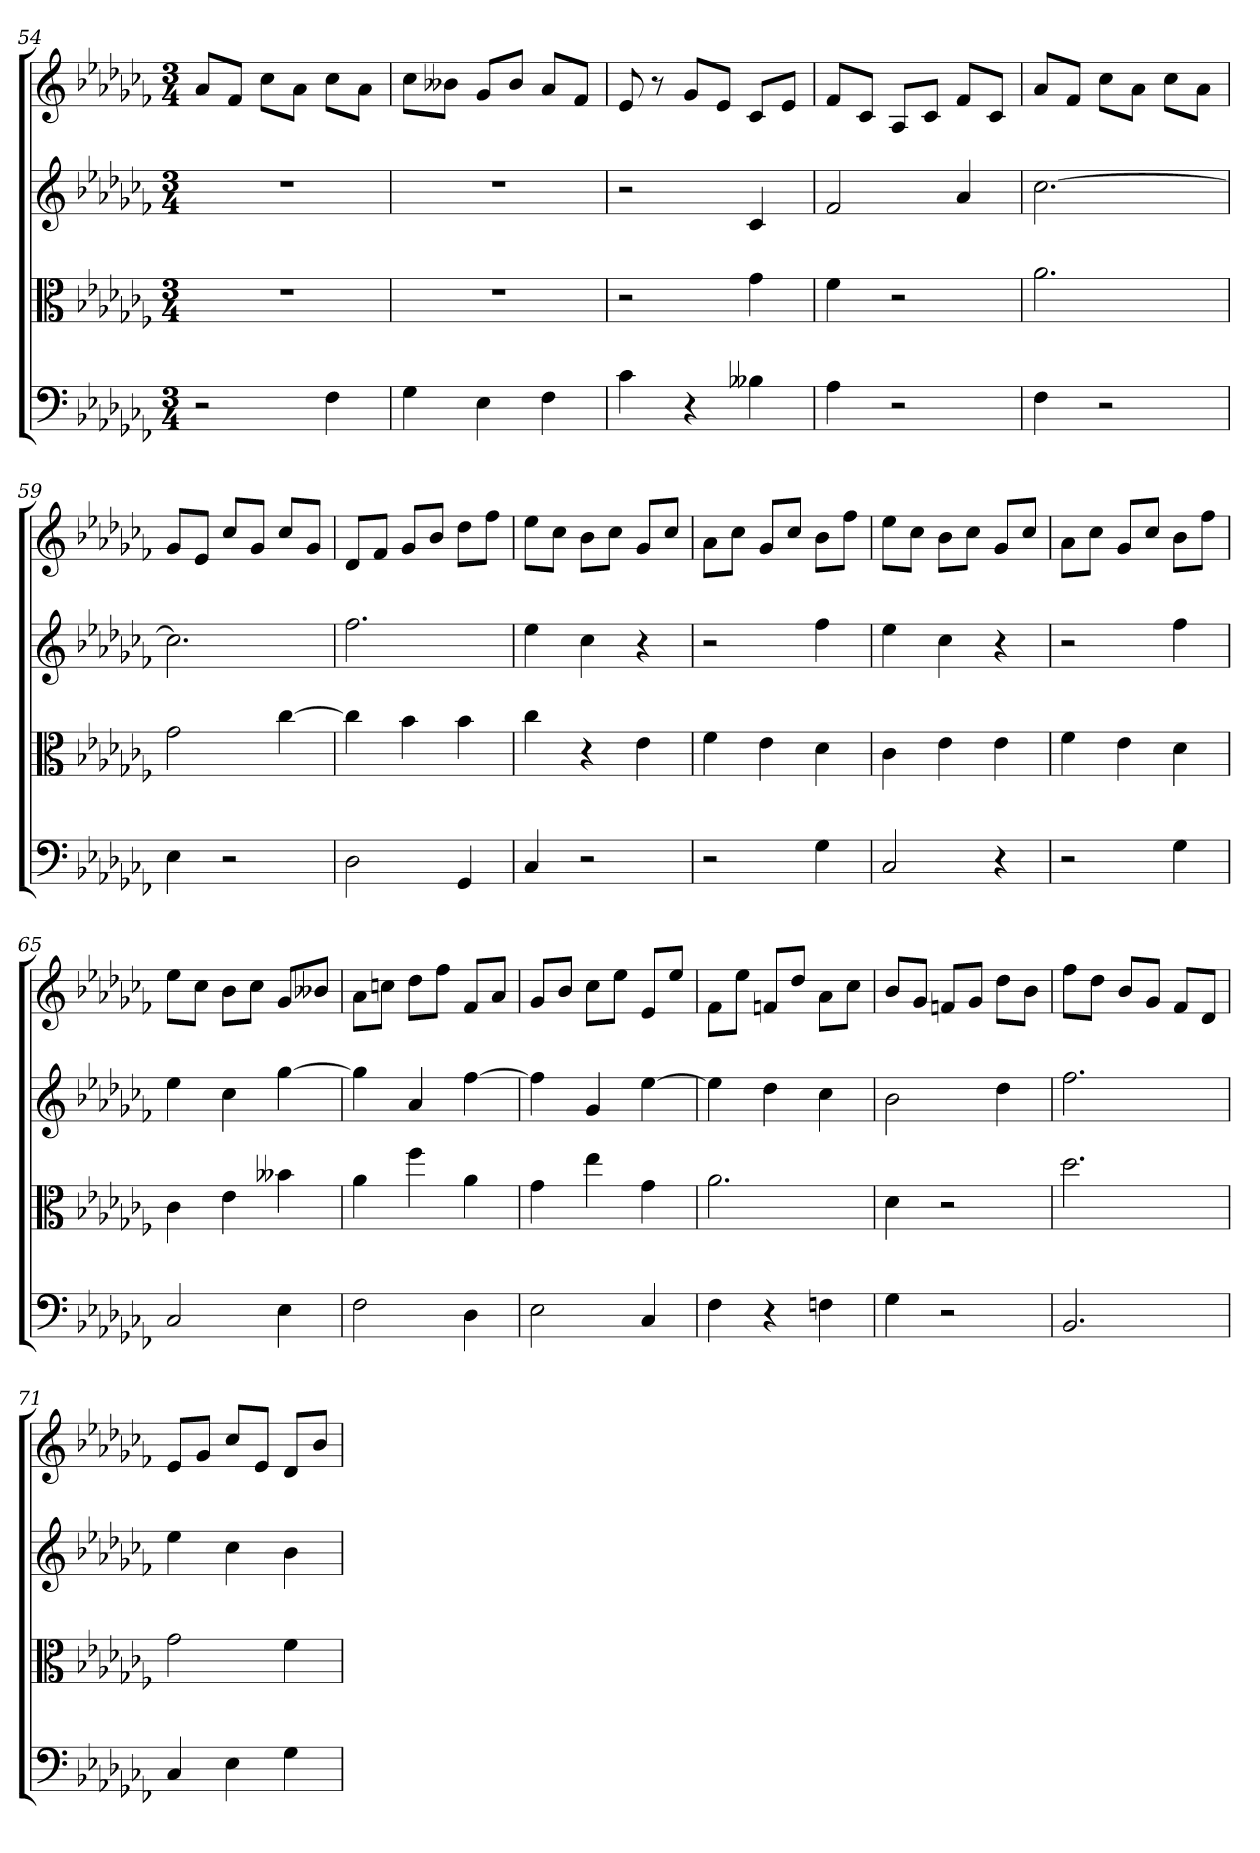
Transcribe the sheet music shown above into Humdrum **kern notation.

**kern	**kern	**kern	**kern
*part4	*part3	*part2	*part1
*staff4	*staff3	*staff2	*staff1
*clefF4	*clefC3	*clefG2	*clefG2
*k[b-e-a-d-g-c-f-]	*k[b-e-a-d-g-c-f-]	*k[b-e-a-d-g-c-f-]	*k[b-e-a-d-g-c-f-]
*a-:	*a-:	*a-:	*a-:
*M3/4	*M3/4	*M3/4	*M3/4
=54	=54	=54	=54
2r	2.r	2.r	8a-/L
.	.	.	8f-/J
.	.	.	8cc-\L
.	.	.	8a-\J
4F-	.	.	8cc-\L
.	.	.	8a-\J
=55	=55	=55	=55
4G-	2.r	2.r	8cc-\L
.	.	.	8b--X\J
4E-	.	.	8g-/L
.	.	.	8b--/J
4F-	.	.	8a-/L
.	.	.	8f-/J
=56	=56	=56	=56
4c-	2r	2r	8e-
.	.	.	8r
4r	.	.	8g-/L
.	.	.	8e-/J
4B--X	4g-	4c-	8c-/L
.	.	.	8e-/J
=57	=57	=57	=57
4A-	4f-	2f-	8f-/L
.	.	.	8c-/J
2r	2r	.	8A-/L
.	.	.	8c-/J
.	.	4a-	8f-/L
.	.	.	8c-/J
=58	=58	=58	=58
4F-	2.a-	[2.cc-	8a-/L
.	.	.	8f-/J
2r	.	.	8cc-\L
.	.	.	8a-\J
.	.	.	8cc-\L
.	.	.	8a-\J
=59	=59	=59	=59
4E-	2g-	2.cc-]	8g-/L
.	.	.	8e-/J
2r	.	.	8cc-/L
.	.	.	8g-/J
.	[4cc-	.	8cc-/L
.	.	.	8g-/J
=60	=60	=60	=60
2D-	4cc-]	2.ff-	8d-/L
.	.	.	8f-/J
.	4b-	.	8g-/L
.	.	.	8b-/J
4GG-	4b-	.	8dd-\L
.	.	.	8ff-\J
=61	=61	=61	=61
4C-	4cc-	4ee-	8ee-\L
.	.	.	8cc-\J
2r	4r	4cc-	8b-\L
.	.	.	8cc-\J
.	4e-	4r	8g-/L
.	.	.	8cc-/J
=62	=62	=62	=62
2r	4f-	2r	8a-\L
.	.	.	8cc-\J
.	4e-	.	8g-/L
.	.	.	8cc-/J
4G-	4d-	4ff-	8b-\L
.	.	.	8ff-\J
=63	=63	=63	=63
2C-	4c-	4ee-	8ee-\L
.	.	.	8cc-\J
.	4e-	4cc-	8b-\L
.	.	.	8cc-\J
4r	4e-	4r	8g-/L
.	.	.	8cc-/J
=64	=64	=64	=64
2r	4f-	2r	8a-\L
.	.	.	8cc-\J
.	4e-	.	8g-/L
.	.	.	8cc-/J
4G-	4d-	4ff-	8b-\L
.	.	.	8ff-\J
=65	=65	=65	=65
2C-	4c-	4ee-	8ee-\L
.	.	.	8cc-\J
.	4e-	4cc-	8b-\L
.	.	.	8cc-\J
4E-	4b--X	[4gg-	8g-/L
.	.	.	8b--X/J
=66	=66	=66	=66
2F-	4a-	4gg-]	8a-\L
.	.	.	8ccn\J
.	4ff-	4a-	8dd-\L
.	.	.	8ff-\J
4D-	4a-	[4ff-	8f-/L
.	.	.	8a-/J
=67	=67	=67	=67
2E-	4g-	4ff-]	8g-/L
.	.	.	8b-/J
.	4ee-	4g-	8cc-\L
.	.	.	8ee-\J
4C-	4g-	[4ee-	8e-/L
.	.	.	8ee-/J
=68	=68	=68	=68
4F-	2.a-	4ee-]	8f-\L
.	.	.	8ee-\J
4r	.	4dd-	8fn/L
.	.	.	8dd-/J
4Fn	.	4cc-	8a-\L
.	.	.	8cc-\J
=69	=69	=69	=69
4G-	4d-	2b-	8b-/L
.	.	.	8g-/J
2r	2r	.	8fn/L
.	.	.	8g-/J
.	.	4dd-	8dd-\L
.	.	.	8b-\J
=70	=70	=70	=70
2.BB-	2.dd-	2.ff-	8ff-\L
.	.	.	8dd-\J
.	.	.	8b-/L
.	.	.	8g-/J
.	.	.	8f-/L
.	.	.	8d-/J
=71	=71	=71	=71
4C-	2g-	4ee-	8e-/L
.	.	.	8g-/J
4E-	.	4cc-	8cc-/L
.	.	.	8e-/J
4G-	4f-	4b-	8d-/L
.	.	.	8b-/J
=	=	=	=
*-	*-	*-	*-
